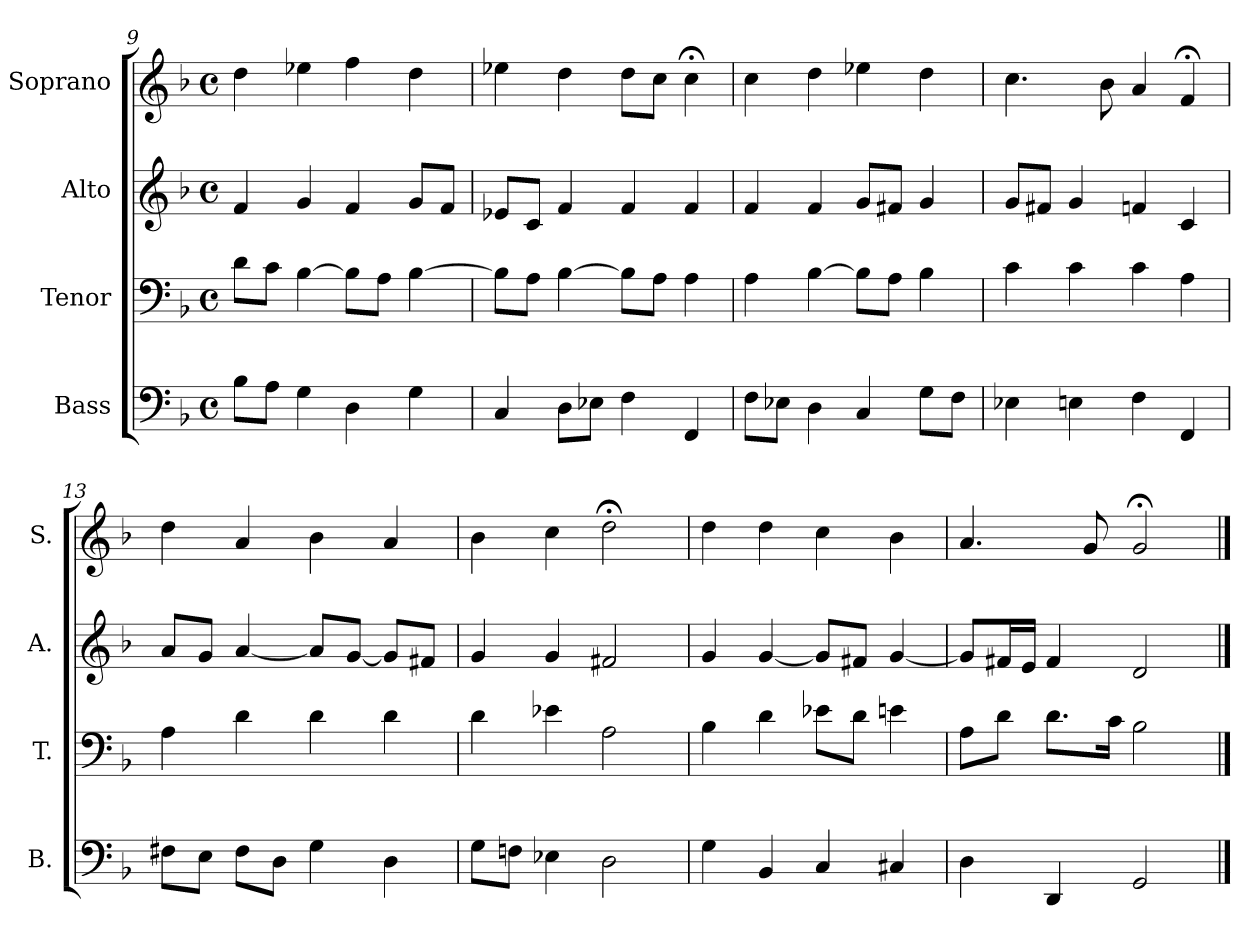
**kern	**kern	**kern	**kern
*part4	*part3	*part2	*part1
*staff4	*staff3	*staff2	*staff1
*I"Bass	*I"Tenor	*I"Alto	*I"Soprano
*I'B.	*I'T.	*I'A.	*I'S.
!!LO:LB:g=z
*clefF4	*clefF4	*clefG2	*clefG2
*k[b-]	*k[b-]	*k[b-]	*k[b-]
*d:	*d:	*d:	*d:
*M4/4	*M4/4	*M4/4	*M4/4
*met(c)	*met(c)	*met(c)	*met(c)
=9	=9	=9	=9
8B-\L	8d\L	4f/	4dd\
8A\J	8c\J	.	.
4G\	[4B-\	4g/	4ee-X\
4D\	8B-\L]	4f/	4ff\
.	8A\J	.	.
4G\	[4B-\	8g/L	4dd\
.	.	8f/J	.
=10	=10	=10	=10
4C/	8B-\L]	8e-X/L	4ee-X\
.	8A\J	8c/J	.
8D\L	[4B-\	4f/	4dd\
8E-X\J	.	.	.
4F\	8B-\L]	4f/	8dd\L
.	8A\J	.	8cc\J
4FF/	4A\	4f/	4cc;<\
=11	=11	=11	=11
8F\L	4A\	4f/	4cc\
8E-X\J	.	.	.
4D\	[4B-\	4f/	4dd\
4C/	8B-\L]	8g/L	4ee-X\
.	8A\J	8f#X/J	.
8G\L	4B-\	4g/	4dd\
8F\J	.	.	.
=12	=12	=12	=12
4E-X\	4c\	8g/L	4.cc\
.	.	8f#X/J	.
4En\	4c\	4g/	.
.	.	.	8b-\
4F\	4c\	4fn/	4a/
4FF/	4A\	4c/	4f;</
!!LO:PB:g=z
=13	=13	=13	=13
8F#X\L	4A\	8a/L	4dd\
8E\J	.	8g/J	.
8F#\L	4d\	[4a/	4a/
8D\J	.	.	.
4G\	4d\	8a/L]	4b-\
.	.	[8g/J	.
4D\	4d\	8g/L]	4a/
.	.	8f#X/J	.
=14	=14	=14	=14
8G\L	4d\	4g/	4b-\
8Fn\J	.	.	.
4E-X\	4e-X\	4g/	4cc\
2D\	2A\	2f#X/	2dd;<\
=15	=15	=15	=15
4G\	4B-\	4g/	4dd\
4BB-/	4d\	[4g/	4dd\
4C/	8e-X\L	8g/L]	4cc\
.	8d\J	8f#X/J	.
4C#X/	4en\	[4g/	4b-\
=16	=16	=16	=16
4D\	8A\L	8g/L]	4.a/
.	8d\J	16f#X/L	.
.	.	16e/JJ	.
4DD/	8.d\L	4f#/	.
.	.	.	8g/
.	16c\Jk	.	.
2GG/	2B-\	2d/	2g;</
==	==	==	==
*-	*-	*-	*-
